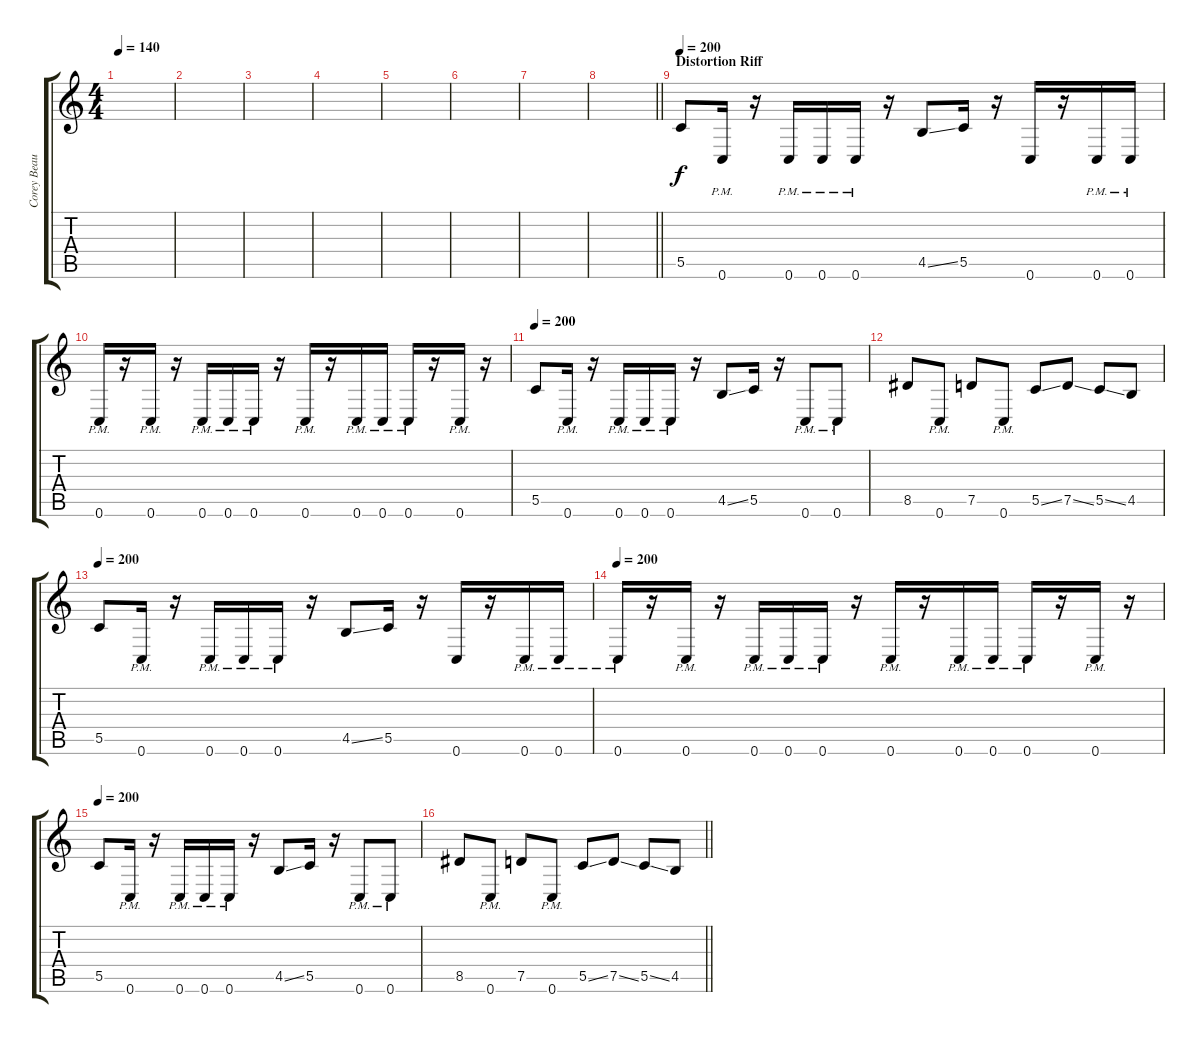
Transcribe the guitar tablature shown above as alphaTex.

\track ("Corey Beauleui" "Corey Beau") {instrument distortionguitar}
\staff {score tabs}
\tuning (D4 A3 F3 C3 G2 C2) {hide}
\ts (4 4)
\tempo 140
\clef g2
\ks c
|
|
|
|
|
|
|
\barLineRight lightlight
|
\section ("" "Distortion Riff")
\tempo 200
5.5.8 0.6{pm}.16 r.16 0.6{pm}.16 0.6{pm}.16 0.6{pm}.16 r.16 4.5{ss}.8 5.5.16 r.16 0.6.16 r.16 0.6{pm}.16 0.6{pm}.16 |
0.6{pm}.16 r.16 0.6{pm}.16 r.16 0.6{pm}.16 0.6{pm}.16 0.6{pm}.16 r.16 0.6{pm}.16 r.16 0.6{pm}.16 0.6{pm}.16 0.6{pm}.16 r.16 0.6{pm}.16 r.16 |
\tempo 200
5.5.8 0.6{pm}.16 r.16 0.6{pm}.16 0.6{pm}.16 0.6{pm}.16 r.16 4.5{ss}.8 5.5.16 r.16 0.6{pm}.8 0.6{pm}.8 |
8.5.8 0.6{pm}.8 7.5.8 0.6{pm}.8 5.5{ss}.8 7.5{ss}.8 5.5{ss}.8 4.5.8 |
\tempo 200
5.5.8 0.6{pm}.16 r.16 0.6{pm}.16 0.6{pm}.16 0.6{pm}.16 r.16 4.5{ss}.8 5.5.16 r.16 0.6.16 r.16 0.6{pm}.16 0.6{pm}.16 |
\tempo 200
0.6{pm}.16 r.16 0.6{pm}.16 r.16 0.6{pm}.16 0.6{pm}.16 0.6{pm}.16 r.16 0.6{pm}.16 r.16 0.6{pm}.16 0.6{pm}.16 0.6{pm}.16 r.16 0.6{pm}.16 r.16 |
\tempo 200
5.5.8 0.6{pm}.16 r.16 0.6{pm}.16 0.6{pm}.16 0.6{pm}.16 r.16 4.5{ss}.8 5.5.16 r.16 0.6{pm}.8 0.6{pm}.8 |
\barLineRight lightlight
8.5.8 0.6{pm}.8 7.5.8 0.6{pm}.8 5.5{ss}.8 7.5{ss}.8 5.5{ss}.8 4.5.8
